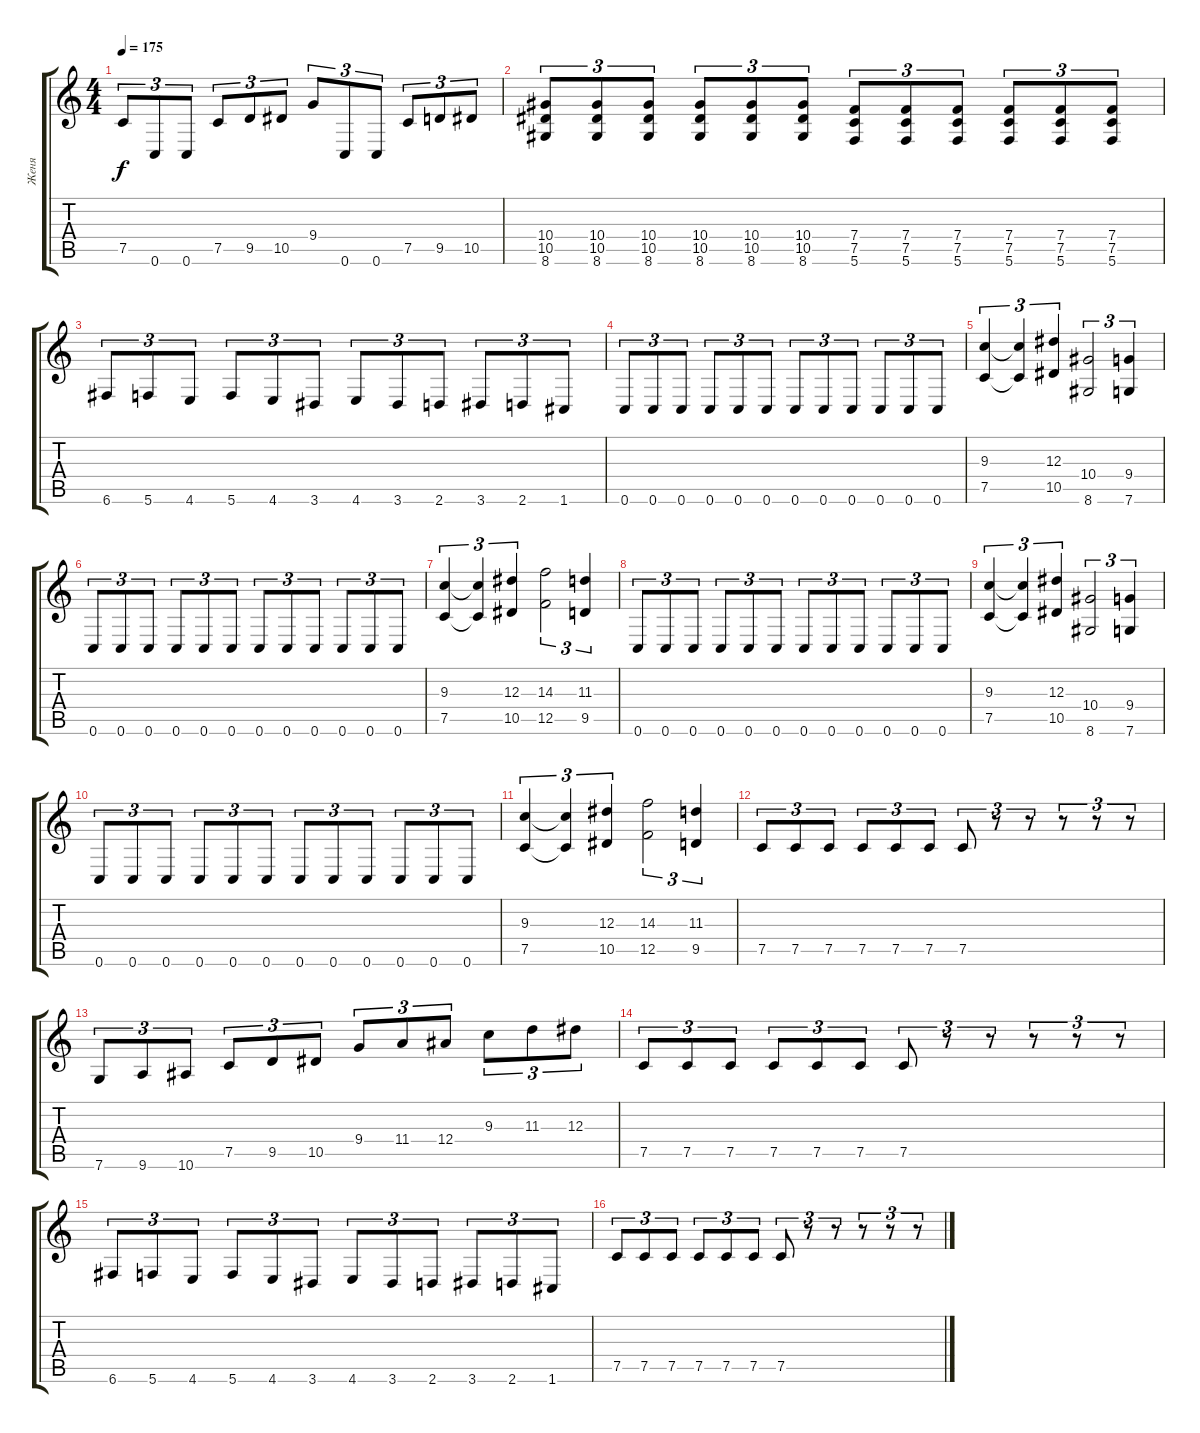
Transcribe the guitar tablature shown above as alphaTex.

\track ("Женя" "Женя") {instrument distortionguitar}
\staff {score tabs}
\tuning (C4 G3 Eb3 Bb2 F2 C2) {hide}
\ts (4 4)
\tempo 175
\clef g2
\ks c
7.5.8{tu (3 2) dy f} 0.6.8{tu (3 2)} 0.6.8{tu (3 2)} 7.5.8{tu (3 2)} 9.5.8{tu (3 2)} 10.5.8{tu (3 2)} 9.4.8{tu (3 2)} 0.6.8{tu (3 2)} 0.6.8{tu (3 2)} 7.5.8{tu (3 2)} 9.5.8{tu (3 2)} 10.5.8{tu (3 2)} |
(10.4 10.5 8.6).8{tu (3 2)} (10.4 10.5 8.6).8{tu (3 2)} (10.4 10.5 8.6).8{tu (3 2)} (10.4 10.5 8.6).8{tu (3 2)} (10.4 10.5 8.6).8{tu (3 2)} (10.4 10.5 8.6).8{tu (3 2)} (7.4 7.5 5.6).8{tu (3 2)} (7.4 7.5 5.6).8{tu (3 2)} (7.4 7.5 5.6).8{tu (3 2)} (7.4 7.5 5.6).8{tu (3 2)} (7.4 7.5 5.6).8{tu (3 2)} (7.4 7.5 5.6).8{tu (3 2)} |
6.6.8{tu (3 2)} 5.6.8{tu (3 2)} 4.6.8{tu (3 2)} 5.6.8{tu (3 2)} 4.6.8{tu (3 2)} 3.6.8{tu (3 2)} 4.6.8{tu (3 2)} 3.6.8{tu (3 2)} 2.6.8{tu (3 2)} 3.6.8{tu (3 2)} 2.6.8{tu (3 2)} 1.6.8{tu (3 2)} |
0.6.8{tu (3 2)} 0.6.8{tu (3 2)} 0.6.8{tu (3 2)} 0.6.8{tu (3 2)} 0.6.8{tu (3 2)} 0.6.8{tu (3 2)} 0.6.8{tu (3 2)} 0.6.8{tu (3 2)} 0.6.8{tu (3 2)} 0.6.8{tu (3 2)} 0.6.8{tu (3 2)} 0.6.8{tu (3 2)} |
(9.3 7.5).4{tu (3 2)} (9.3{t} 7.5{t}).4{tu (3 2)} (12.3 10.5).4{tu (3 2)} (10.4 8.6).2{tu (3 2)} (9.4 7.6).4{tu (3 2)} |
0.6.8{tu (3 2)} 0.6.8{tu (3 2)} 0.6.8{tu (3 2)} 0.6.8{tu (3 2)} 0.6.8{tu (3 2)} 0.6.8{tu (3 2)} 0.6.8{tu (3 2)} 0.6.8{tu (3 2)} 0.6.8{tu (3 2)} 0.6.8{tu (3 2)} 0.6.8{tu (3 2)} 0.6.8{tu (3 2)} |
(9.3 7.5).4{tu (3 2)} (9.3{t} 7.5{t}).4{tu (3 2)} (12.3 10.5).4{tu (3 2)} (14.3 12.5).2{tu (3 2)} (11.3 9.5).4{tu (3 2)} |
0.6.8{tu (3 2)} 0.6.8{tu (3 2)} 0.6.8{tu (3 2)} 0.6.8{tu (3 2)} 0.6.8{tu (3 2)} 0.6.8{tu (3 2)} 0.6.8{tu (3 2)} 0.6.8{tu (3 2)} 0.6.8{tu (3 2)} 0.6.8{tu (3 2)} 0.6.8{tu (3 2)} 0.6.8{tu (3 2)} |
(9.3 7.5).4{tu (3 2)} (9.3{t} 7.5{t}).4{tu (3 2)} (12.3 10.5).4{tu (3 2)} (10.4 8.6).2{tu (3 2)} (9.4 7.6).4{tu (3 2)} |
0.6.8{tu (3 2)} 0.6.8{tu (3 2)} 0.6.8{tu (3 2)} 0.6.8{tu (3 2)} 0.6.8{tu (3 2)} 0.6.8{tu (3 2)} 0.6.8{tu (3 2)} 0.6.8{tu (3 2)} 0.6.8{tu (3 2)} 0.6.8{tu (3 2)} 0.6.8{tu (3 2)} 0.6.8{tu (3 2)} |
(9.3 7.5).4{tu (3 2)} (9.3{t} 7.5{t}).4{tu (3 2)} (12.3 10.5).4{tu (3 2)} (14.3 12.5).2{tu (3 2)} (11.3 9.5).4{tu (3 2)} |
7.5.8{tu (3 2)} 7.5.8{tu (3 2)} 7.5.8{tu (3 2)} 7.5.8{tu (3 2)} 7.5.8{tu (3 2)} 7.5.8{tu (3 2)} 7.5.8{tu (3 2)} r.8{tu (3 2)} r.8{tu (3 2)} r.8{tu (3 2)} r.8{tu (3 2)} r.8{tu (3 2)} |
7.6.8{tu (3 2)} 9.6.8{tu (3 2)} 10.6.8{tu (3 2)} 7.5.8{tu (3 2)} 9.5.8{tu (3 2)} 10.5.8{tu (3 2)} 9.4.8{tu (3 2)} 11.4.8{tu (3 2)} 12.4.8{tu (3 2)} 9.3.8{tu (3 2)} 11.3.8{tu (3 2)} 12.3.8{tu (3 2)} |
7.5.8{tu (3 2)} 7.5.8{tu (3 2)} 7.5.8{tu (3 2)} 7.5.8{tu (3 2)} 7.5.8{tu (3 2)} 7.5.8{tu (3 2)} 7.5.8{tu (3 2)} r.8{tu (3 2)} r.8{tu (3 2)} r.8{tu (3 2)} r.8{tu (3 2)} r.8{tu (3 2)} |
6.6.8{tu (3 2)} 5.6.8{tu (3 2)} 4.6.8{tu (3 2)} 5.6.8{tu (3 2)} 4.6.8{tu (3 2)} 3.6.8{tu (3 2)} 4.6.8{tu (3 2)} 3.6.8{tu (3 2)} 2.6.8{tu (3 2)} 3.6.8{tu (3 2)} 2.6.8{tu (3 2)} 1.6.8{tu (3 2)} |
7.5.8{tu (3 2)} 7.5.8{tu (3 2)} 7.5.8{tu (3 2)} 7.5.8{tu (3 2)} 7.5.8{tu (3 2)} 7.5.8{tu (3 2)} 7.5.8{tu (3 2)} r.8{tu (3 2)} r.8{tu (3 2)} r.8{tu (3 2)} r.8{tu (3 2)} r.8{tu (3 2)}
